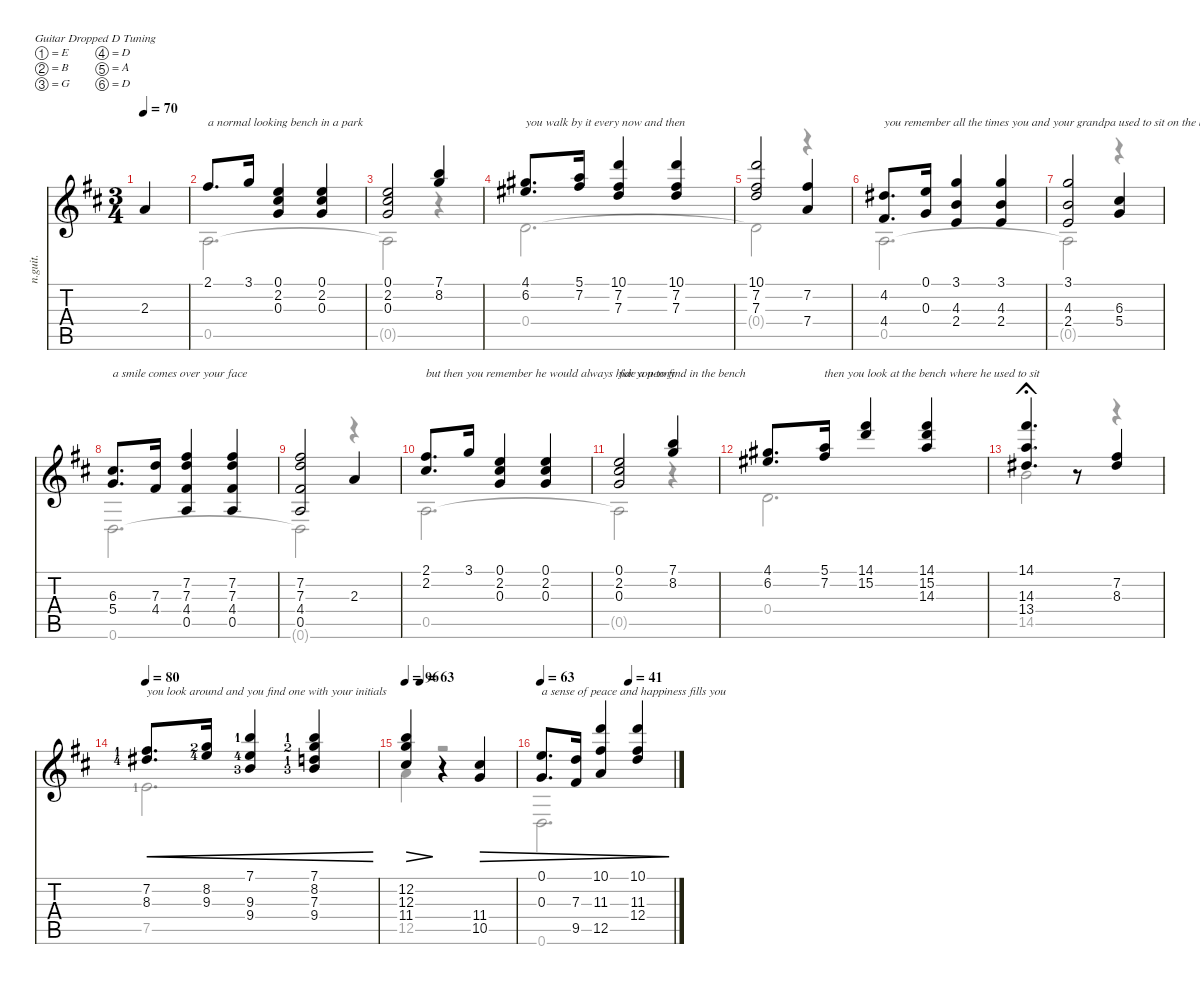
\defaultSystemsLayout 4
\hideDynamics
\bracketExtendMode nobrackets
\track ("Nylon Guitar" "n.guit.") {instrument acousticguitarnylon}
\staff {score tabs}
\tuning (E4 B3 G3 D3 A2 D2)
\voice
\ts (3 4)
\beaming (8 2 2 2)
\ac
\tempo 70
\clef g2
\ks d
2.3{acc forcenatural}.4{dy mf instrument acousticguitarnylon beam Up} |
2.1{acc #}.8{d txt "a normal looking bench in a park" beam Up} 3.1{acc forcenatural}.16{beam Up} (0.1{acc forcenatural} 2.2{acc #} 0.3{acc forcenatural}).4{dy mp beam Up} (0.1{acc forcenatural} 2.2{acc #} 0.3{acc forcenatural}).4{dy p beam Up} |
(0.1{acc forcenatural} 2.2{acc #} 0.3{acc forcenatural}).2{beam Up} (7.1{acc forcenatural} 8.2{acc forcenatural}).4{dy mf beam Up} |
(4.1{acc #} 6.2{acc #}).8{d txt "you walk by it every now and then" beam Up} (5.1{acc forcenatural} 7.2{acc #}).16{beam Up} (7.2{acc #} 10.1{acc forcenatural} 7.3{acc forcenatural}).4{beam Up} (7.2{acc #} 10.1{acc forcenatural} 7.3{acc forcenatural}).4{dy p beam Up} |
\scale
0.575405 (7.2{acc #} 10.1{acc forcenatural} 7.3{acc forcenatural}).2{beam Up} (7.2{acc #} 7.4{acc forcenatural}).4{dy mf beam Up} |
\scale
1.73717 (4.2{acc #} 4.4{acc #}).8{d txt "you remember all the times you and your grandpa used to sit on the bench" beam Up} (0.1{acc forcenatural} 0.3{acc forcenatural}).16{beam Up} (3.1{acc forcenatural} 4.3{acc forcenatural} 2.4{acc forcenatural}).4{beam Up} (3.1{acc forcenatural} 4.3{acc forcenatural} 2.4{acc forcenatural}).4{beam Up} |
\scale
0.68743 (3.1{acc forcenatural} 4.3{acc forcenatural} 2.4{acc forcenatural}).2{beam Up} (5.4{acc forcenatural} 6.3{acc #}).4{beam Up} |
(6.3{acc #} 5.4{acc forcenatural}).8{d txt "a smile comes over your face" dy mp beam Up} (4.4{acc #} 7.3{acc forcenatural}).16{dy mf beam Up} (7.2{acc #} 4.4{acc #} 0.5{acc forcenatural} 7.3{acc forcenatural}).4{dy mp beam Up} (7.2{acc #} 4.4{acc #} 0.5{acc forcenatural} 7.3{acc forcenatural}).4{dy p beam Up} |
(7.2{acc #} 4.4{acc #} 0.5{acc forcenatural} 7.3{acc forcenatural}).2{beam Up} 2.3{acc forcenatural}.4{dy mf beam Up} |
(2.1{acc #} 2.2{acc #}).8{d txt "but then you remember he would always hide a penny" beam Up} 3.1{acc forcenatural}.16{beam Up} (0.1{acc forcenatural} 2.2{acc #} 0.3{acc forcenatural}).4{beam Up} (0.1{acc forcenatural} 2.2{acc #} 0.3{acc forcenatural}).4{dy mp beam Up} |
(0.1{acc forcenatural} 2.2{acc #} 0.3{acc forcenatural}).2{txt "for you to find in the bench" beam Up} (7.1{acc forcenatural} 8.2{acc forcenatural}).4{dy mf beam Up} |
(4.1{acc #} 6.2{acc #}).8{d beam Up} (5.1{acc forcenatural} 7.2{acc #}).16{txt "then you look at the bench where he used to sit" beam Up} (15.2{acc forcenatural} 14.1{acc #}).4{beam Up} (15.2{acc forcenatural} 14.1{acc #} 14.3{acc forcenatural}).4{beam Up} |
(14.1{acc #} 13.4{acc #} 14.3{acc forcenatural}).4{d fermata (short 0.17) beam Up} r.8{beam Up} (7.2{acc #} 8.3{acc #}).4{beam Up} |
\tempo 80
(7.2{lf 2 acc #} 8.3{lf 5 acc #}).8{d txt "you look around and you find one with your initials" cre beam Up} (8.2{lf 3 acc forcenatural} 9.3{lf 5 acc forcenatural}).16{cre beam Up} (7.1{lf 2 acc forcenatural} 9.3{lf 5 acc forcenatural} 9.4{lf 4 acc forcenatural}).4{cre beam Up} (7.3{lf 2 acc forcenatural} 7.1{lf 2 acc forcenatural} 9.4{lf 4 acc forcenatural} 8.2{lf 3 acc forcenatural}).4{cre beam Up} |
\tempo 96
\tempo (63 0.1375)
(12.2{acc forcenatural} 11.4{acc #} 12.3{acc forcenatural}).4{dec beam Up} r.4{beam Up} (10.5{acc forcenatural} 11.4{acc #}).4{dec beam Up} |
\tempo 63
\tempo (41 0.6625)
(0.1{acc forcenatural} 0.3{acc forcenatural}).8{d txt "a sense of peace and happiness fills you" dec dy mp beam Up} (7.3{acc forcenatural} 9.5{acc #}).16{dec beam Up} (10.1{acc forcenatural} 11.3{acc #} 12.5{acc forcenatural}).4{dec beam Up} (10.1{acc forcenatural} 11.3{acc #} 12.4{acc forcenatural}).4{dec beam Up}
\voice
\clef g2
\ottava regular
\simile none
\ks d
|
0.5{acc forcenatural}.2{d beam Down} |
0.5{t acc forcenatural}.2{dy p beam Down} r.4{beam Down} |
0.4{acc forcenatural}.2{d dy mf beam Down} |
\scale
0.575405 0.4{t acc forcenatural}.2{beam Down} r.4{beam Down} |
\scale
1.73717 0.5{acc forcenatural}.2{d beam Down} |
\scale
0.68743 0.5{t acc forcenatural}.2{beam Down} r.4{beam Down} |
0.6{acc forcenatural}.2{d beam Down} |
0.6{t acc forcenatural}.2{dy p beam Down} r.4{beam Down} |
0.5{acc forcenatural}.2{d dy mf beam Down} |
0.5{t acc forcenatural}.2{beam Down} r.4{beam Down} |
0.4{acc forcenatural}.2{d beam Down} |
14.5{acc forcenatural}.2{fermata (short 0.17) beam Down} r.4{beam Down} |
7.5{lf 2 acc forcenatural}.2{d beam Down} |
12.5{acc forcenatural}.4{beam Down} r.2{beam Down} |
0.6{acc forcenatural}.2{d dy mp beam Down}
